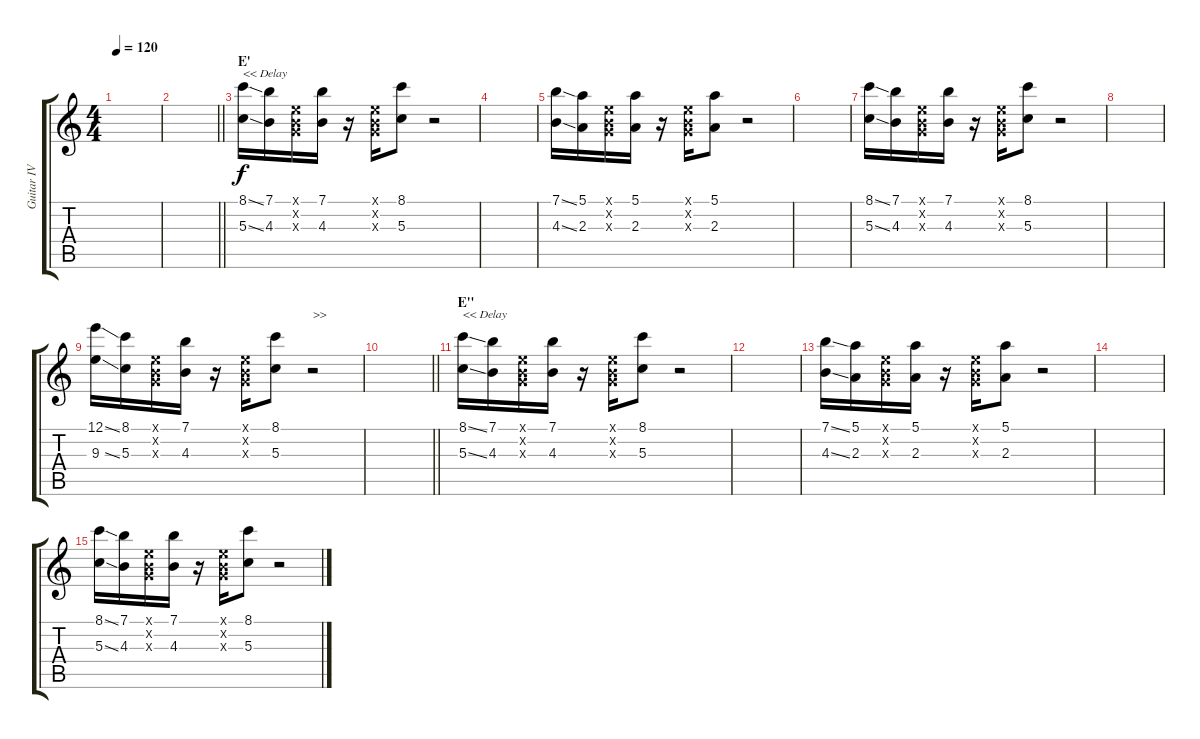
\track ("Guitar IV (Sakito)" "Guitar IV ") {instrument overdrivenguitar}
\staff {score tabs}
\tuning (E4 B3 G3 D3 A2 E2) {hide}
\ts (4 4)
\tempo 120
\clef g2
\ks c
|
\barLineRight lightlight
|
\section ("" "E'")
(8.1{ss} 5.3{ss}).16{txt "<< Delay" volume 16} (7.1 4.3).16 (0.1{x} 0.2{x} 0.3{x}).16 (7.1 4.3).16 r.16 (0.1{x} 0.2{x} 0.3{x}).16 (8.1 5.3).8 r.2 |
|
(7.1{ss} 4.3{ss}).16 (5.1 2.3).16 (0.1{x} 0.2{x} 0.3{x}).16 (5.1 2.3).16 r.16 (0.1{x} 0.2{x} 0.3{x}).16 (5.1 2.3).8 r.2 |
|
(8.1{ss} 5.3{ss}).16 (7.1 4.3).16 (0.1{x} 0.2{x} 0.3{x}).16 (7.1 4.3).16 r.16 (0.1{x} 0.2{x} 0.3{x}).16 (8.1 5.3).8 r.2 |
|
(12.1{ss} 9.3{ss}).16 (8.1 5.3).16 (0.1{x} 0.2{x} 0.3{x}).16 (7.1 4.3).16 r.16 (0.1{x} 0.2{x} 0.3{x}).16 (8.1 5.3).8 r.2{txt ">>"} |
\barLineRight lightlight
|
\section ("" "E''")
(8.1{ss} 5.3{ss}).16{txt "<< Delay" volume 16} (7.1 4.3).16 (0.1{x} 0.2{x} 0.3{x}).16 (7.1 4.3).16 r.16 (0.1{x} 0.2{x} 0.3{x}).16 (8.1 5.3).8 r.2 |
|
(7.1{ss} 4.3{ss}).16 (5.1 2.3).16 (0.1{x} 0.2{x} 0.3{x}).16 (5.1 2.3).16 r.16 (0.1{x} 0.2{x} 0.3{x}).16 (5.1 2.3).8 r.2 |
|
(8.1{ss} 5.3{ss}).16 (7.1 4.3).16 (0.1{x} 0.2{x} 0.3{x}).16 (7.1 4.3).16 r.16 (0.1{x} 0.2{x} 0.3{x}).16 (8.1 5.3).8 r.2
